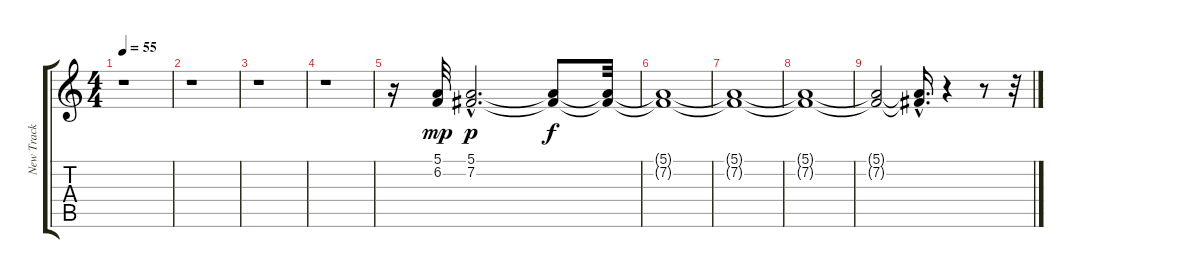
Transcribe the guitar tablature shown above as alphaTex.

\track ("New Track           " "New Track ") {instrument applause}
\staff {score tabs}
\tuning (E4 B3 G3 D3 A2 E2) {hide}
\ts (4 4)
\tempo 55
\clef g2
\ks c
r.1{dy mp} |
r.1 |
r.1 |
r.1 |
r.16 (5.1 6.2).32{volume 12} (5.1{hac} 7.2{hac}).2{d dy p} (5.1{t} 7.2{t}).8{dy f} (5.1{t} 7.2{t}).32 |
(5.1{t} 7.2{t}).1 |
(5.1{t} 7.2{t}).1 |
(5.1{t} 7.2{t}).1 |
(5.1{t} 7.2{t}).2 (5.1{hac t} 7.2{hac t}).16{d} r.4 r.8 r.32
